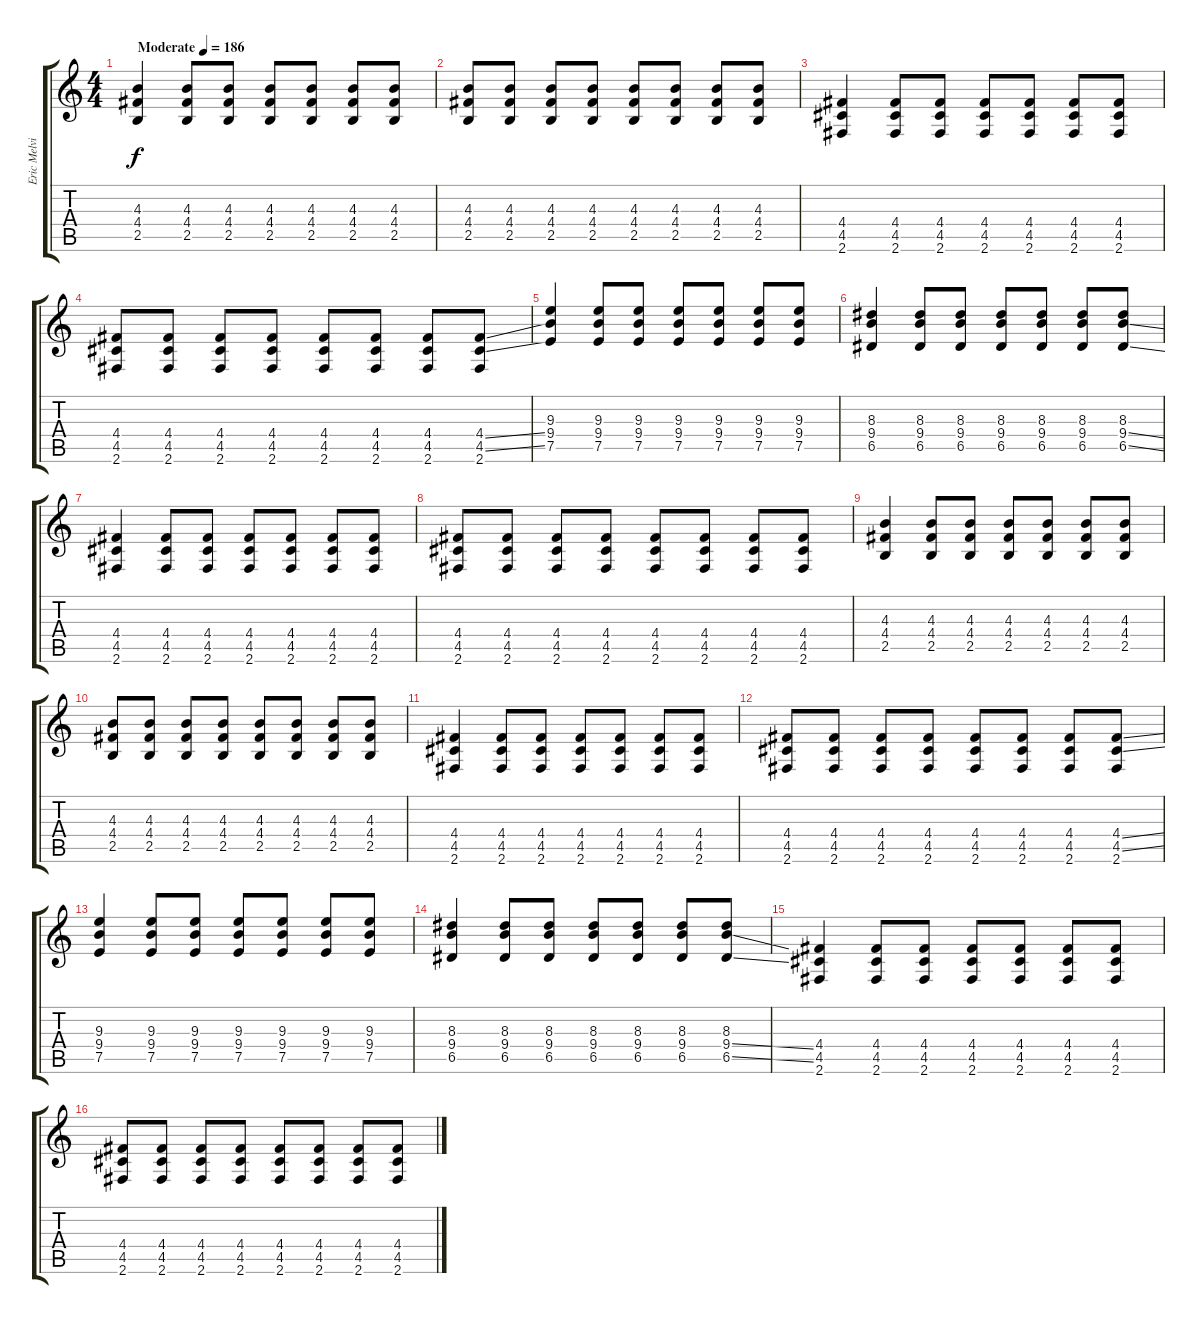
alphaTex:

\track ("Eric Melvin" "Eric Melvi") {instrument distortionguitar}
\staff {score tabs}
\tuning (E4 B3 G3 D3 A2 E2) {hide}
\ts (4 4)
\tempo (186 "Moderate")
\clef g2
\ks c
(4.3 4.4 2.5).4{dy f instrument distortionguitar} (4.3 4.4 2.5).8 (4.3 4.4 2.5).8 (4.3 4.4 2.5).8 (4.3 4.4 2.5).8 (4.3 4.4 2.5).8 (4.3 4.4 2.5).8 |
(4.3 4.4 2.5).8 (4.3 4.4 2.5).8 (4.3 4.4 2.5).8 (4.3 4.4 2.5).8 (4.3 4.4 2.5).8 (4.3 4.4 2.5).8 (4.3 4.4 2.5).8 (4.3 4.4 2.5).8 |
(4.4 4.5 2.6).4 (4.4 4.5 2.6).8 (4.4 4.5 2.6).8 (4.4 4.5 2.6).8 (4.4 4.5 2.6).8 (4.4 4.5 2.6).8 (4.4 4.5 2.6).8 |
(4.4 4.5 2.6).8 (4.4 4.5 2.6).8 (4.4 4.5 2.6).8 (4.4 4.5 2.6).8 (4.4 4.5 2.6).8 (4.4 4.5 2.6).8 (4.4 4.5 2.6).8 (4.4{ss} 4.5{ss} 2.6).8 |
(9.3 9.4 7.5).4 (9.3 9.4 7.5).8 (9.3 9.4 7.5).8 (9.3 9.4 7.5).8 (9.3 9.4 7.5).8 (9.3 9.4 7.5).8 (9.3 9.4 7.5).8 |
(8.3 9.4 6.5).4 (8.3 9.4 6.5).8 (8.3 9.4 6.5).8 (8.3 9.4 6.5).8 (8.3 9.4 6.5).8 (8.3 9.4 6.5).8 (8.3 9.4{ss} 6.5{ss}).8 |
(4.4 4.5 2.6).4 (4.4 4.5 2.6).8 (4.4 4.5 2.6).8 (4.4 4.5 2.6).8 (4.4 4.5 2.6).8 (4.4 4.5 2.6).8 (4.4 4.5 2.6).8 |
(4.4 4.5 2.6).8 (4.4 4.5 2.6).8 (4.4 4.5 2.6).8 (4.4 4.5 2.6).8 (4.4 4.5 2.6).8 (4.4 4.5 2.6).8 (4.4 4.5 2.6).8 (4.4 4.5 2.6).8 |
(4.3 4.4 2.5).4 (4.3 4.4 2.5).8 (4.3 4.4 2.5).8 (4.3 4.4 2.5).8 (4.3 4.4 2.5).8 (4.3 4.4 2.5).8 (4.3 4.4 2.5).8 |
(4.3 4.4 2.5).8 (4.3 4.4 2.5).8 (4.3 4.4 2.5).8 (4.3 4.4 2.5).8 (4.3 4.4 2.5).8 (4.3 4.4 2.5).8 (4.3 4.4 2.5).8 (4.3 4.4 2.5).8 |
(4.4 4.5 2.6).4 (4.4 4.5 2.6).8 (4.4 4.5 2.6).8 (4.4 4.5 2.6).8 (4.4 4.5 2.6).8 (4.4 4.5 2.6).8 (4.4 4.5 2.6).8 |
(4.4 4.5 2.6).8 (4.4 4.5 2.6).8 (4.4 4.5 2.6).8 (4.4 4.5 2.6).8 (4.4 4.5 2.6).8 (4.4 4.5 2.6).8 (4.4 4.5 2.6).8 (4.4{ss} 4.5{ss} 2.6).8 |
(9.3 9.4 7.5).4 (9.3 9.4 7.5).8 (9.3 9.4 7.5).8 (9.3 9.4 7.5).8 (9.3 9.4 7.5).8 (9.3 9.4 7.5).8 (9.3 9.4 7.5).8 |
(8.3 9.4 6.5).4 (8.3 9.4 6.5).8 (8.3 9.4 6.5).8 (8.3 9.4 6.5).8 (8.3 9.4 6.5).8 (8.3 9.4 6.5).8 (8.3 9.4{ss} 6.5{ss}).8 |
(4.4 4.5 2.6).4 (4.4 4.5 2.6).8 (4.4 4.5 2.6).8 (4.4 4.5 2.6).8 (4.4 4.5 2.6).8 (4.4 4.5 2.6).8 (4.4 4.5 2.6).8 |
(4.4 4.5 2.6).8 (4.4 4.5 2.6).8 (4.4 4.5 2.6).8 (4.4 4.5 2.6).8 (4.4 4.5 2.6).8 (4.4 4.5 2.6).8 (4.4 4.5 2.6).8 (4.4 4.5 2.6).8
